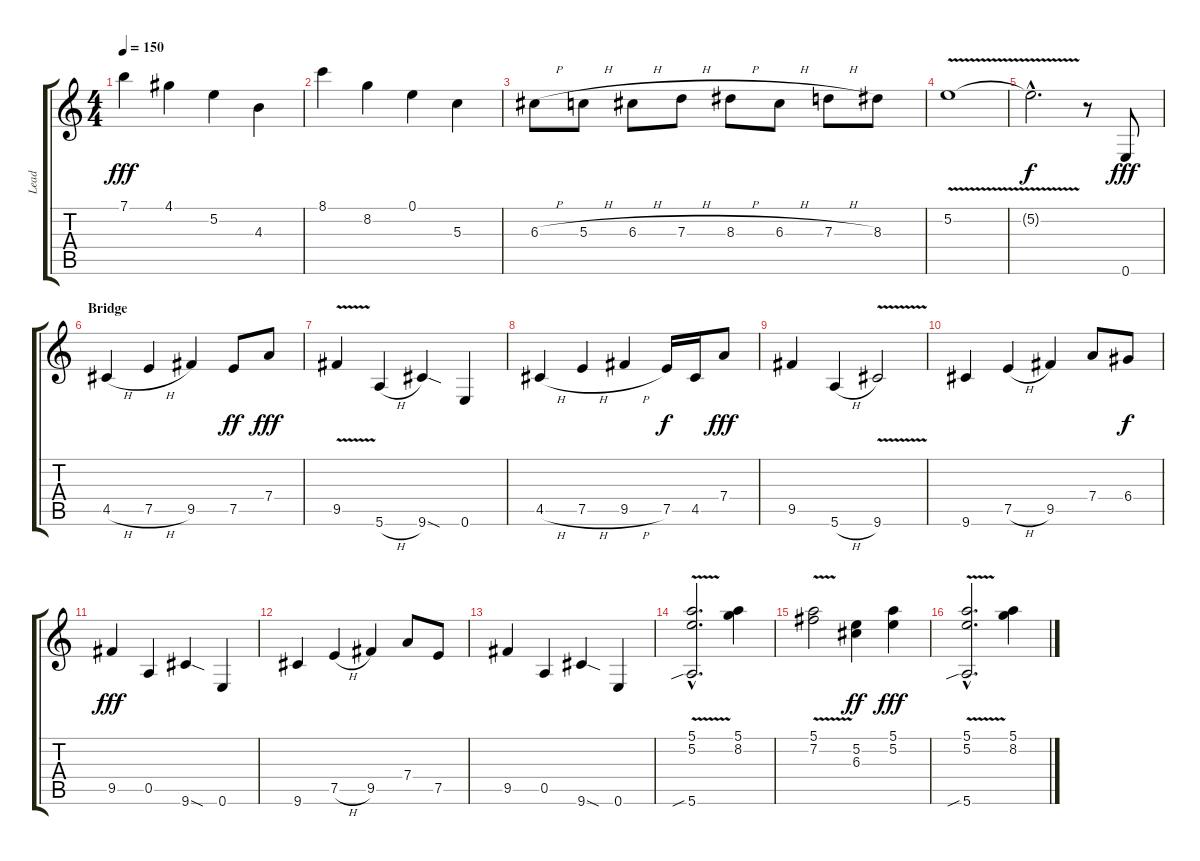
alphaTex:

\track ("Lead" "Lead") {instrument electricguitarclean}
\staff {score tabs}
\tuning (E4 B3 G3 D3 A2 E2) {hide}
\ts (4 4)
\tempo 150
\clef g2
\ks c
7.1.4{dy fff} 4.1.4 5.2.4 4.3.4 |
8.1.4 8.2.4 0.1.4 5.3.4 |
6.3{h}.8 5.3{h}.8 6.3{h}.8 7.3{h}.8 8.3{h}.8 6.3{h}.8 7.3{h}.8 8.3.8 |
5.2{v}.1 |
5.2{hac t}.2{d dy f} r.8 0.6.8{dy fff instrument electricguitarclean} |
\section ("" "Bridge")
4.5{h}.4 7.5{h}.4 9.5.4 7.5.8{dy ff} 7.4.8{dy fff} |
9.5{v}.4 5.6{h}.4 9.6{sod}.4 0.6.4 |
4.5{h}.4 7.5{h}.4 9.5{h}.4 7.5.16{dy f} 4.5.16 7.4.8{dy fff} |
9.5.4 5.6{h}.4 9.6{v}.2 |
9.6.4 7.5{h}.4 9.5.4 7.4.8 6.4.8{dy f} |
9.5.4{dy fff} 0.5.4 9.6{sod}.4 0.6.4 |
9.6.4 7.5{h}.4 9.5.4 7.4.8 7.5.8 |
9.5.4 0.5.4 9.6{sod}.4 0.6.4 |
(5.1{v hac} 5.2{hac} 5.6{v sib hac}).2{d instrument acousticguitarnylon} (5.1 8.2).4 |
(5.1{v} 7.2{v}).2 (5.2 6.3).4{dy ff} (5.1 5.2).4{dy fff} |
(5.1{v hac} 5.2{hac} 5.6{sib hac}).2{d} (5.1 8.2).4
